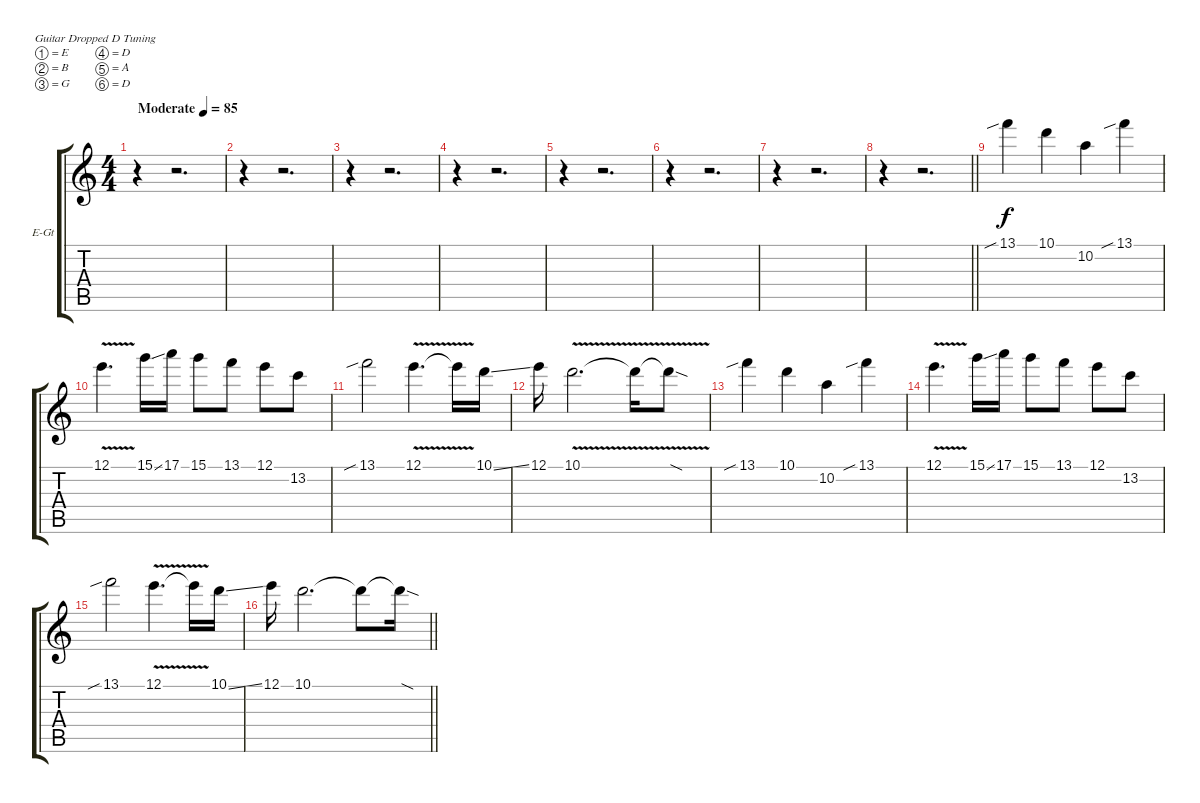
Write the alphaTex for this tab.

\bracketExtendMode groupsimilarinstruments
\firstSystemTrackNameOrientation horizontal
\otherSystemsTrackNameOrientation horizontal
\track ("Lead Guitar" "E-Gt") {instrument distortionguitar}
\staff {score tabs}
\tuning (E4 B3 G3 D3 A2 D2)
\ts (4 4)
\beaming (8 2 2 2 2)
\tempo (85 "Moderate")
\clef g2
\ks c
r.4{dy f instrument distortionguitar} r.2{d} |
r.4 r.2{d} |
r.4 r.2{d} |
r.4 r.2{d} |
r.4 r.2{d} |
r.4 r.2{d} |
r.4 r.2{d} |
\barLineRight lightlight
r.4 r.2{d} |
13.1{sib}.4 10.1.4 10.2.4 13.1{sib}.4 |
12.1{v}.4{d} 15.1{ss}.16 17.1.16 15.1.8 13.1.8 12.1.8 13.2.8 |
13.1{sib}.2 12.1{v}.4{d} 12.1{v t}.16 10.1{ss}.16 |
12.1.16 10.1{v}.2{d} 10.1{v t}.16 10.1{v sod t}.8 |
13.1{sib}.4 10.1.4 10.2.4 13.1{sib}.4 |
12.1{v}.4{d} 15.1{ss}.16 17.1.16 15.1.8 13.1.8 12.1.8 13.2.8 |
13.1{sib}.2 12.1{v}.4{d} 12.1{v t}.16 10.1{ss}.16 |
\barLineRight lightlight
12.1.16 10.1.2{d} 10.1{t}.8 10.1{sod t}.16
